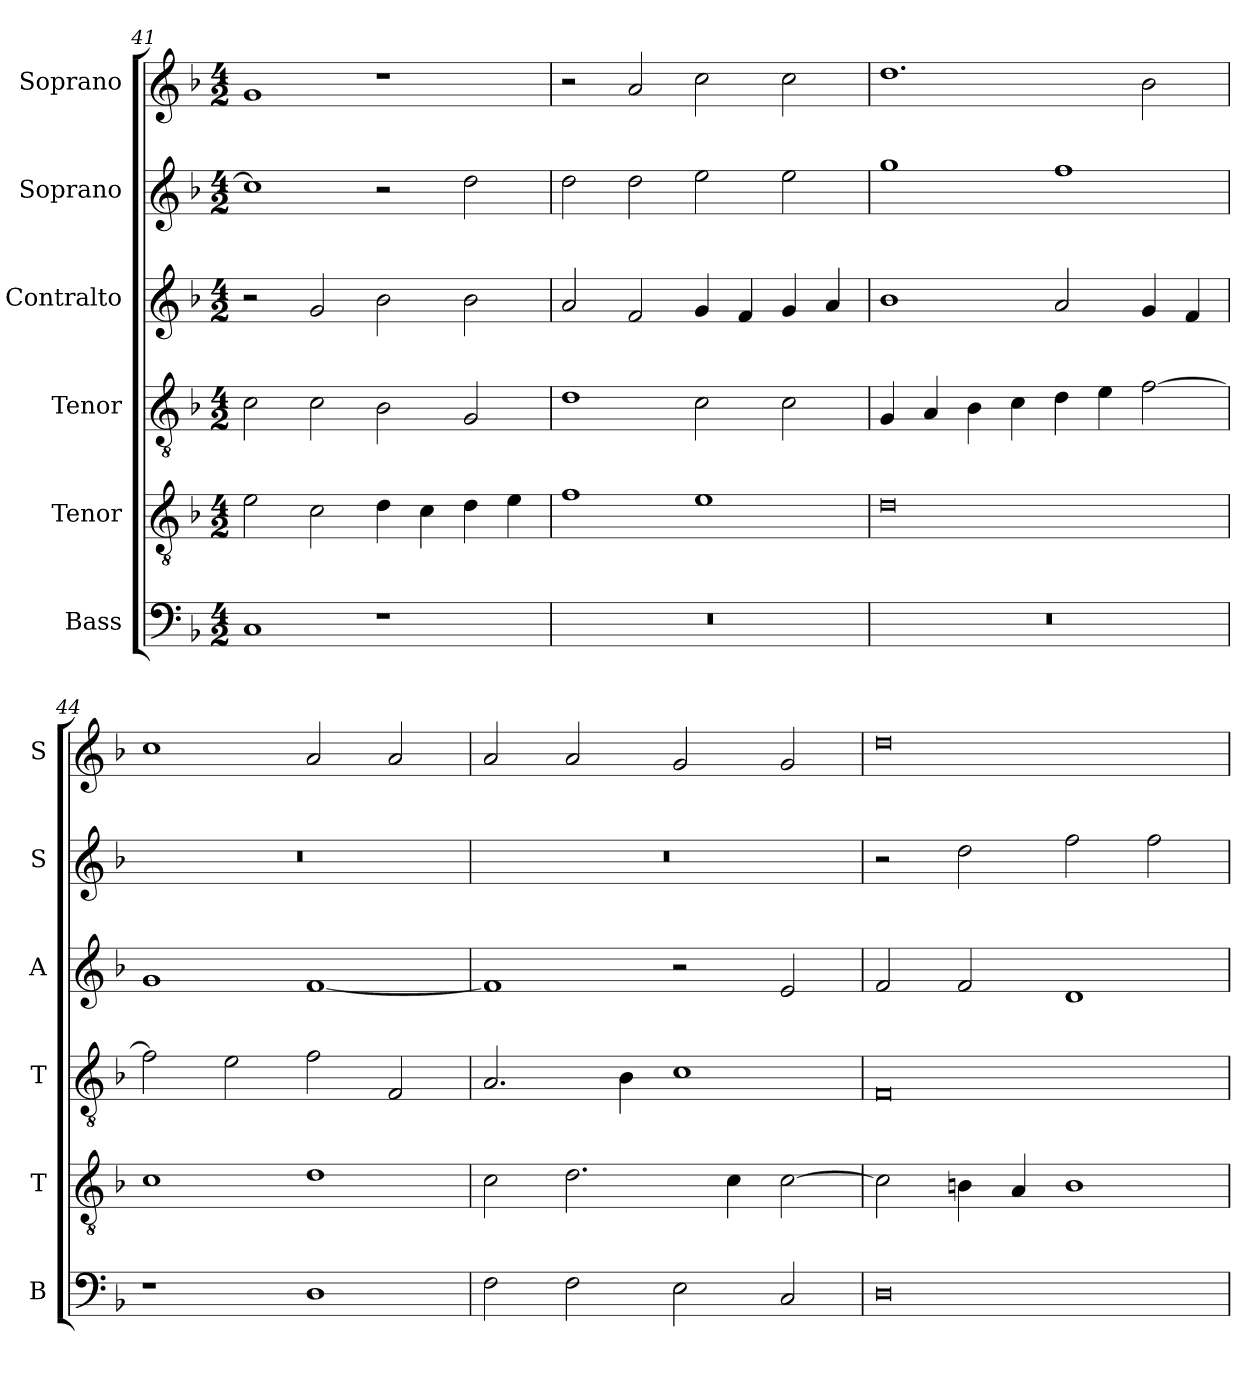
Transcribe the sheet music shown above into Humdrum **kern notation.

**kern	**kern	**kern	**kern	**kern	**kern
*part6	*part5	*part4	*part3	*part2	*part1
*staff6	*staff5	*staff4	*staff3	*staff2	*staff1
*I"Bass	*I"Tenor	*I"Tenor	*I"Contralto	*I"Soprano	*I"Soprano
*I'B	*I'T	*I'T	*I'A	*I'S	*I'S
*clefF4	*clefGv2	*clefGv2	*clefG2	*clefG2	*clefG2
*k[b-]	*k[b-]	*k[b-]	*k[b-]	*k[b-]	*k[b-]
*F:ion	*F:ion	*F:ion	*F:ion	*F:ion	*F:ion
*M4/2	*M4/2	*M4/2	*M4/2	*M4/2	*M4/2
=41	=41	=41	=41	=41	=41
1C	2e	2c	2r	1cc]	1g
.	2c	2c	2g	.	.
1r	4d	2B-	2b-	2r	1r
.	4c	.	.	.	.
.	4d	2G	2b-	2dd	.
.	4e	.	.	.	.
=42	=42	=42	=42	=42	=42
0r	1f	1d	2a	2dd	2r
.	.	.	2f	2dd	2a
.	1e	2c	4g	2ee	2cc
.	.	.	4f	.	.
.	.	2c	4g	2ee	2cc
.	.	.	4a	.	.
=43	=43	=43	=43	=43	=43
0r	0d	4G	1b-	1gg	1.dd
.	.	4A	.	.	.
.	.	4B-	.	.	.
.	.	4c	.	.	.
.	.	4d	2a	1ff	.
.	.	4e	.	.	.
.	.	[2f	4g	.	2b-
.	.	.	4f	.	.
=44	=44	=44	=44	=44	=44
1r	1c	2f]	1g	0r	1cc
.	.	2e	.	.	.
1D	1d	2f	[1f	.	2a
.	.	2F	.	.	2a
=45	=45	=45	=45	=45	=45
2F	2c	2.A	1f]	0r	2a
2F	2.d	.	.	.	2a
.	.	4B-	.	.	.
2E	.	1c	2r	.	2g
.	4c	.	.	.	.
2C	[2c	.	2e	.	2g
=46	=46	=46	=46	=46	=46
0D	2c]	0F	2f	2r	0dd
.	4Bn	.	2f	2dd	.
.	4A	.	.	.	.
.	1B	.	1d	2ff	.
.	.	.	.	2ff	.
=	=	=	=	=	=
*-	*-	*-	*-	*-	*-
